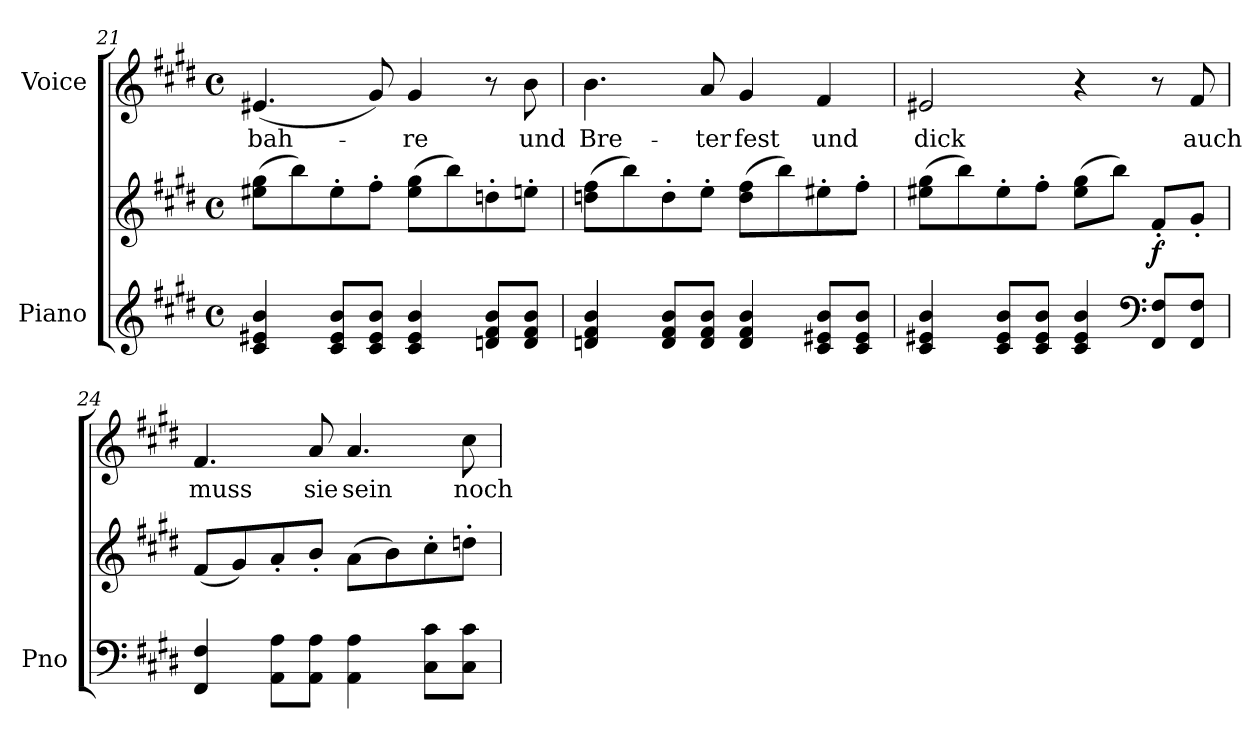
**kern	**kern	**dynam	**kern	**text
*part2	*part2	*part2	*part1	*part1
*staff3	*staff2	*staff2/3	*staff1	*staff1
*I"Piano	*	*	*I"Voice	*
*I'Pno	*	*	*	*
*clefG2	*clefG2	*	*clefG2	*
*k[f#c#g#d#]	*k[f#c#g#d#]	*	*k[f#c#g#d#]	*
*M4/4	*M4/4	*	*M4/4	*
*met(c)	*met(c)	*	*met(c)	*
=21	=21	=21	=21	=21
4c#/ 4e#X/ 4b/	(8ee#X\ 8gg#\L	.	(4.e#X/	-bah-
.	8bb\)	.	.	.
8c#/ 8e#/ 8b/L	8ee#'\	.	.	.
8c#/ 8e#/ 8b/J	8ff#'\J	.	8g#/)	.
4c#/ 4e#/ 4b/	(8ee#\ 8gg#\L	.	4g#/	-re
.	8bb\)	.	.	.
8dn/ 8f#/ 8b/L	8ddn'\	.	8r	.
8d/ 8f#/ 8b/J	8een'\J	.	8b\	und
=22	=22	=22	=22	=22
4dn/ 4f#/ 4b/	(8ddn\ 8ff#\L	.	4.b\	Bre-
.	8bb\)	.	.	.
8d/ 8f#/ 8b/L	8dd'\	.	.	.
8d/ 8f#/ 8b/J	8ee'\J	.	8a/	-ter
4d/ 4f#/ 4b/	(8dd\ 8ff#\L	.	4g#/	fest
.	8bb\)	.	.	.
8c#/ 8e#X/ 8b/L	8ee#X'\	.	4f#/	und
8c#/ 8e#/ 8b/J	8ff#'\J	.	.	.
=23	=23	=23	=23	=23
4c#/ 4e#X/ 4b/	(8ee#X\ 8gg#\L	.	2e#X/	dick
.	8bb\)	.	.	.
8c#/ 8e#/ 8b/L	8ee#'\	.	.	.
8c#/ 8e#/ 8b/J	8ff#'\J	.	.	.
4c#/ 4e#/ 4b/	(8ee#\ 8gg#\L	.	4r	.
.	8bb\J)	.	.	.
*clefF4	*	*	*	*
!	!	!LO:DY:b	!	!
8FF#/ 8F#/L	8f#'/L	f	8r	.
8FF#/ 8F#/J	8g#'/J	.	8f#/	auch
=24	=24	=24	=24	=24
4FF#/ 4F#/	(8f#/L	.	4.f#/	muss
.	8g#/)	.	.	.
8AA\ 8A\L	8a'/	.	.	.
8AA\ 8A\J	8b'/J	.	8a/	sie
4AA\ 4A\	(8a\L	.	4.a/	sein
.	8b\)	.	.	.
8C#\ 8c#\L	8cc#'\	.	.	.
8C#\ 8c#\J	8ddn'\J	.	8cc#\	noch
=	=	=	=	=
*-	*-	*-	*-	*-
